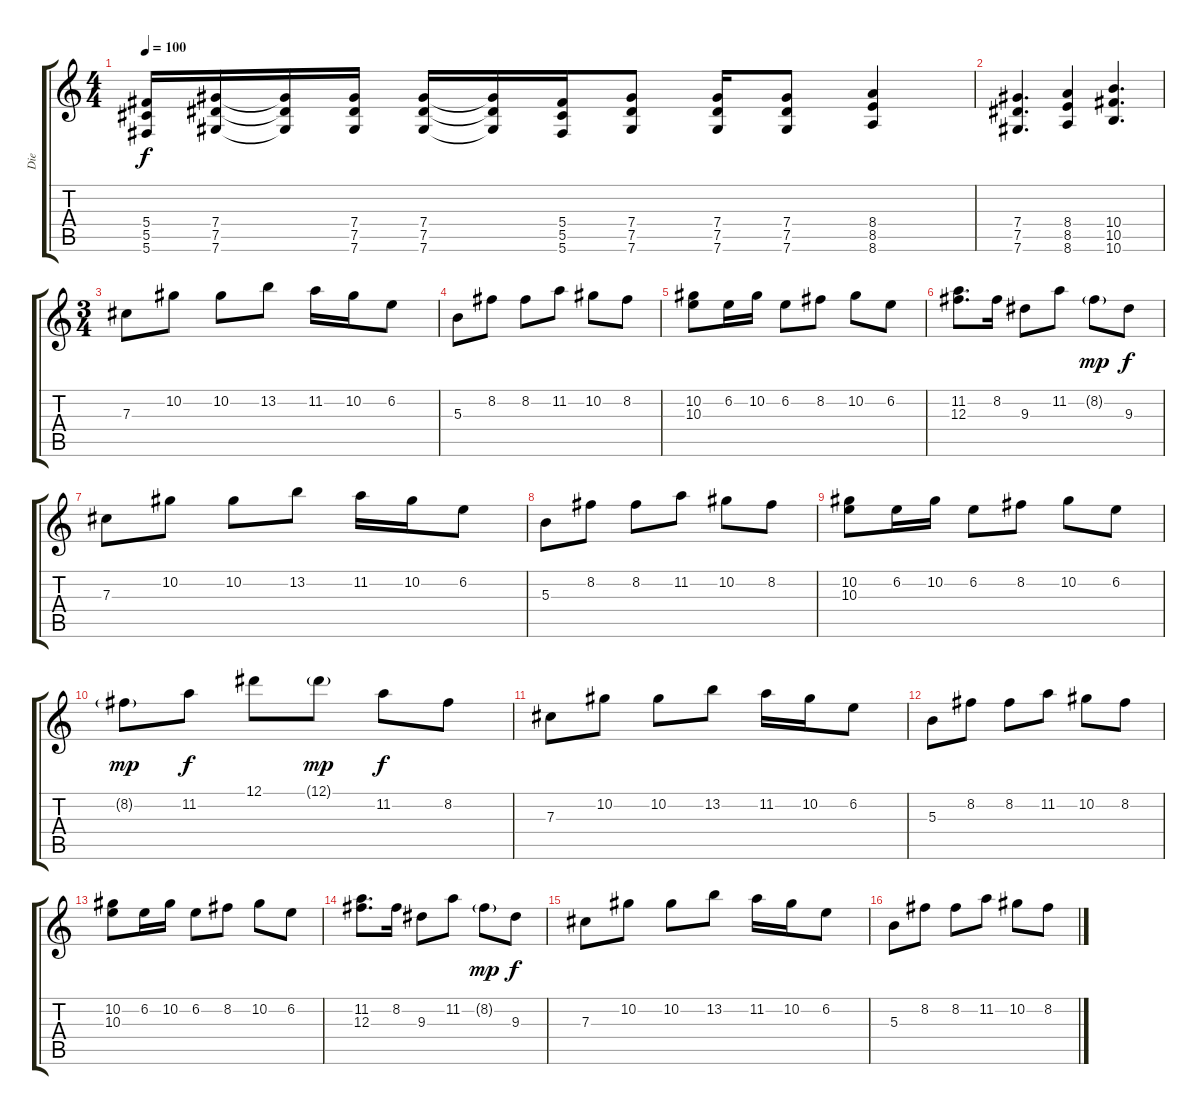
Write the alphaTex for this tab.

\track ("Die" "Die") {instrument electricguitarclean}
\staff {score tabs}
\tuning (Eb4 Bb3 Gb3 Db3 Ab2 Db2) {hide}
\ts (4 4)
\tempo 100
\clef g2
\ks c
(5.4 5.5 5.6).16{dy f} (7.4 7.5 7.6).16 (7.4{t} 7.5{t} 7.6{t}).16 (7.4 7.5 7.6).16 (7.4 7.5 7.6).16 (7.4{t} 7.5{t} 7.6{t}).16 (5.4 5.5 5.6).16 (7.4 7.5 7.6).8 (7.4 7.5 7.6).16 (7.4 7.5 7.6).8 (8.4 8.5 8.6).4 |
(7.4 7.5 7.6).4{d} (8.4 8.5 8.6).4 (10.4 10.5 10.6).4{d} |
\ts (3 4)
7.3.8{instrument electricguitarclean} 10.2.8 10.2.8 13.2.8 11.2.16 10.2.16 6.2.8 |
5.3.8 8.2.8 8.2.8 11.2.8 10.2.8 8.2.8 |
(10.2 10.3).8 6.2.16 10.2.16 6.2.8 8.2.8 10.2.8 6.2.8 |
(11.2 12.3).8{d} 8.2.16 9.3.8 11.2.8 8.2{g}.8{dy mp} 9.3.8{dy f} |
7.3.8 10.2.8 10.2.8 13.2.8 11.2.16 10.2.16 6.2.8 |
5.3.8 8.2.8 8.2.8 11.2.8 10.2.8 8.2.8 |
(10.2 10.3).8 6.2.16 10.2.16 6.2.8 8.2.8 10.2.8 6.2.8 |
8.2{g}.8{dy mp} 11.2.8{dy f} 12.1.8 12.1{g}.8{dy mp} 11.2.8{dy f} 8.2.8 |
7.3.8 10.2.8 10.2.8 13.2.8 11.2.16 10.2.16 6.2.8 |
5.3.8 8.2.8 8.2.8 11.2.8 10.2.8 8.2.8 |
(10.2 10.3).8 6.2.16 10.2.16 6.2.8 8.2.8 10.2.8 6.2.8 |
(11.2 12.3).8{d} 8.2.16 9.3.8 11.2.8 8.2{g}.8{dy mp} 9.3.8{dy f} |
7.3.8 10.2.8 10.2.8 13.2.8 11.2.16 10.2.16 6.2.8 |
5.3.8 8.2.8 8.2.8 11.2.8 10.2.8 8.2.8
